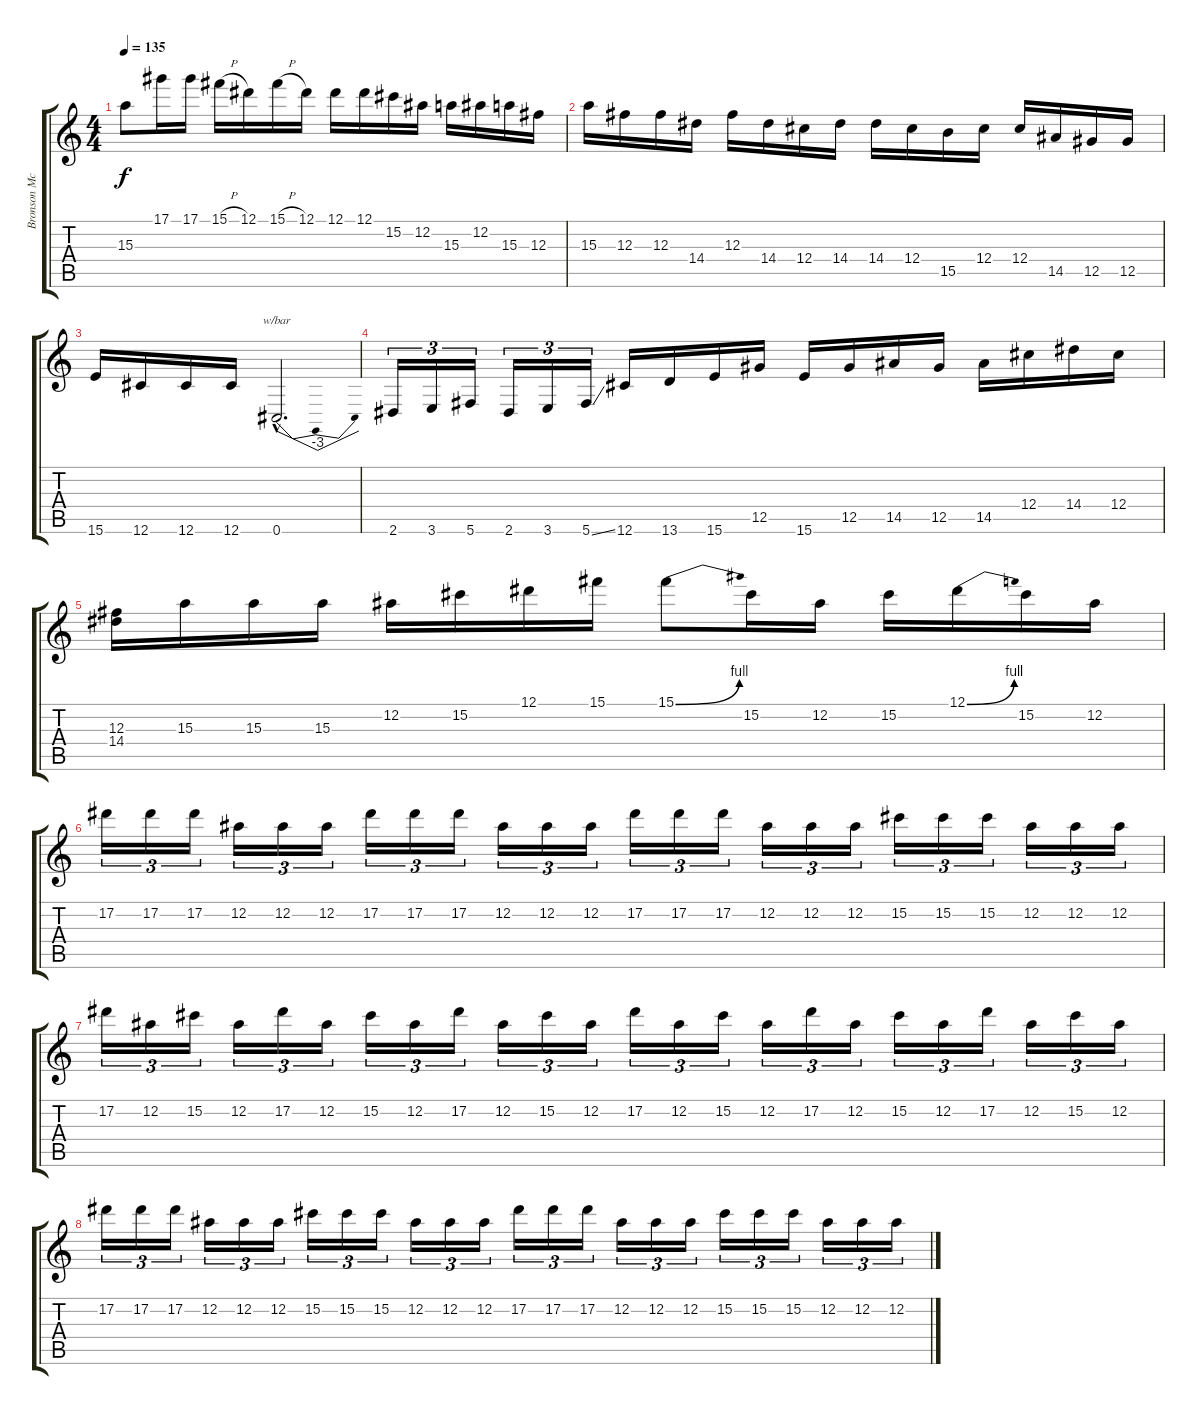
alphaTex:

\track ("Bronson McDowall (Guitar)" "Bronson Mc") {instrument distortionguitar}
\staff {score tabs}
\tuning (Eb4 Bb3 Gb3 Db3 Ab2 Db2) {hide}
\ts (4 4)
\tempo 135
\clef g2
\ks c
15.3.8{dy f} 17.1.16 17.1.16 15.1{h}.16 12.1.16 15.1{h}.16 12.1.16 12.1.16 12.1.16 15.2.16 12.2.16 15.3.16 12.2.16 15.3.16 12.3.16 |
15.3.16 12.3.16 12.3.16 14.4.16 12.3.16 14.4.16 12.4.16 14.4.16 14.4.16 12.4.16 15.5.16 12.4.16 12.4.16 14.5.16 12.5.16 12.5.16 |
15.6.16 12.6.16 12.6.16 12.6.16 0.6{hac}.2{d tbe (dip default 0 0 30 -12 60 0)} |
2.6.16{tu (3 2)} 3.6.16{tu (3 2)} 5.6.16{tu (3 2)} 2.6.16{tu (3 2)} 3.6.16{tu (3 2)} 5.6{ss}.16{tu (3 2)} 12.6.16 13.6.16 15.6.16 12.5.16 15.6.16 12.5.16 14.5.16 12.5.16 14.5.16 12.4.16 14.4.16 12.4.16 |
(12.3 14.4).16 15.3.16 15.3.16 15.3.16 12.2.16 15.2.16 12.1.16 15.1.16 15.1{be (bend 0 0 60 4)}.8 15.2.16 12.2.16 15.2.16 12.1{be (bend 0 0 60 4)}.16 15.2.16 12.2.16 |
17.2.16{tu (3 2)} 17.2.16{tu (3 2)} 17.2.16{tu (3 2)} 12.2.16{tu (3 2)} 12.2.16{tu (3 2)} 12.2.16{tu (3 2)} 17.2.16{tu (3 2)} 17.2.16{tu (3 2)} 17.2.16{tu (3 2)} 12.2.16{tu (3 2)} 12.2.16{tu (3 2)} 12.2.16{tu (3 2)} 17.2.16{tu (3 2)} 17.2.16{tu (3 2)} 17.2.16{tu (3 2)} 12.2.16{tu (3 2)} 12.2.16{tu (3 2)} 12.2.16{tu (3 2)} 15.2.16{tu (3 2)} 15.2.16{tu (3 2)} 15.2.16{tu (3 2)} 12.2.16{tu (3 2)} 12.2.16{tu (3 2)} 12.2.16{tu (3 2)} |
17.2.16{tu (3 2)} 12.2.16{tu (3 2)} 15.2.16{tu (3 2)} 12.2.16{tu (3 2)} 17.2.16{tu (3 2)} 12.2.16{tu (3 2)} 15.2.16{tu (3 2)} 12.2.16{tu (3 2)} 17.2.16{tu (3 2)} 12.2.16{tu (3 2)} 15.2.16{tu (3 2)} 12.2.16{tu (3 2)} 17.2.16{tu (3 2)} 12.2.16{tu (3 2)} 15.2.16{tu (3 2)} 12.2.16{tu (3 2)} 17.2.16{tu (3 2)} 12.2.16{tu (3 2)} 15.2.16{tu (3 2)} 12.2.16{tu (3 2)} 17.2.16{tu (3 2)} 12.2.16{tu (3 2)} 15.2.16{tu (3 2)} 12.2.16{tu (3 2)} |
17.2.16{tu (3 2)} 17.2.16{tu (3 2)} 17.2.16{tu (3 2)} 12.2.16{tu (3 2)} 12.2.16{tu (3 2)} 12.2.16{tu (3 2)} 15.2.16{tu (3 2)} 15.2.16{tu (3 2)} 15.2.16{tu (3 2)} 12.2.16{tu (3 2)} 12.2.16{tu (3 2)} 12.2.16{tu (3 2)} 17.2.16{tu (3 2)} 17.2.16{tu (3 2)} 17.2.16{tu (3 2)} 12.2.16{tu (3 2)} 12.2.16{tu (3 2)} 12.2.16{tu (3 2)} 15.2.16{tu (3 2)} 15.2.16{tu (3 2)} 15.2.16{tu (3 2)} 12.2.16{tu (3 2)} 12.2.16{tu (3 2)} 12.2.16{tu (3 2)}
